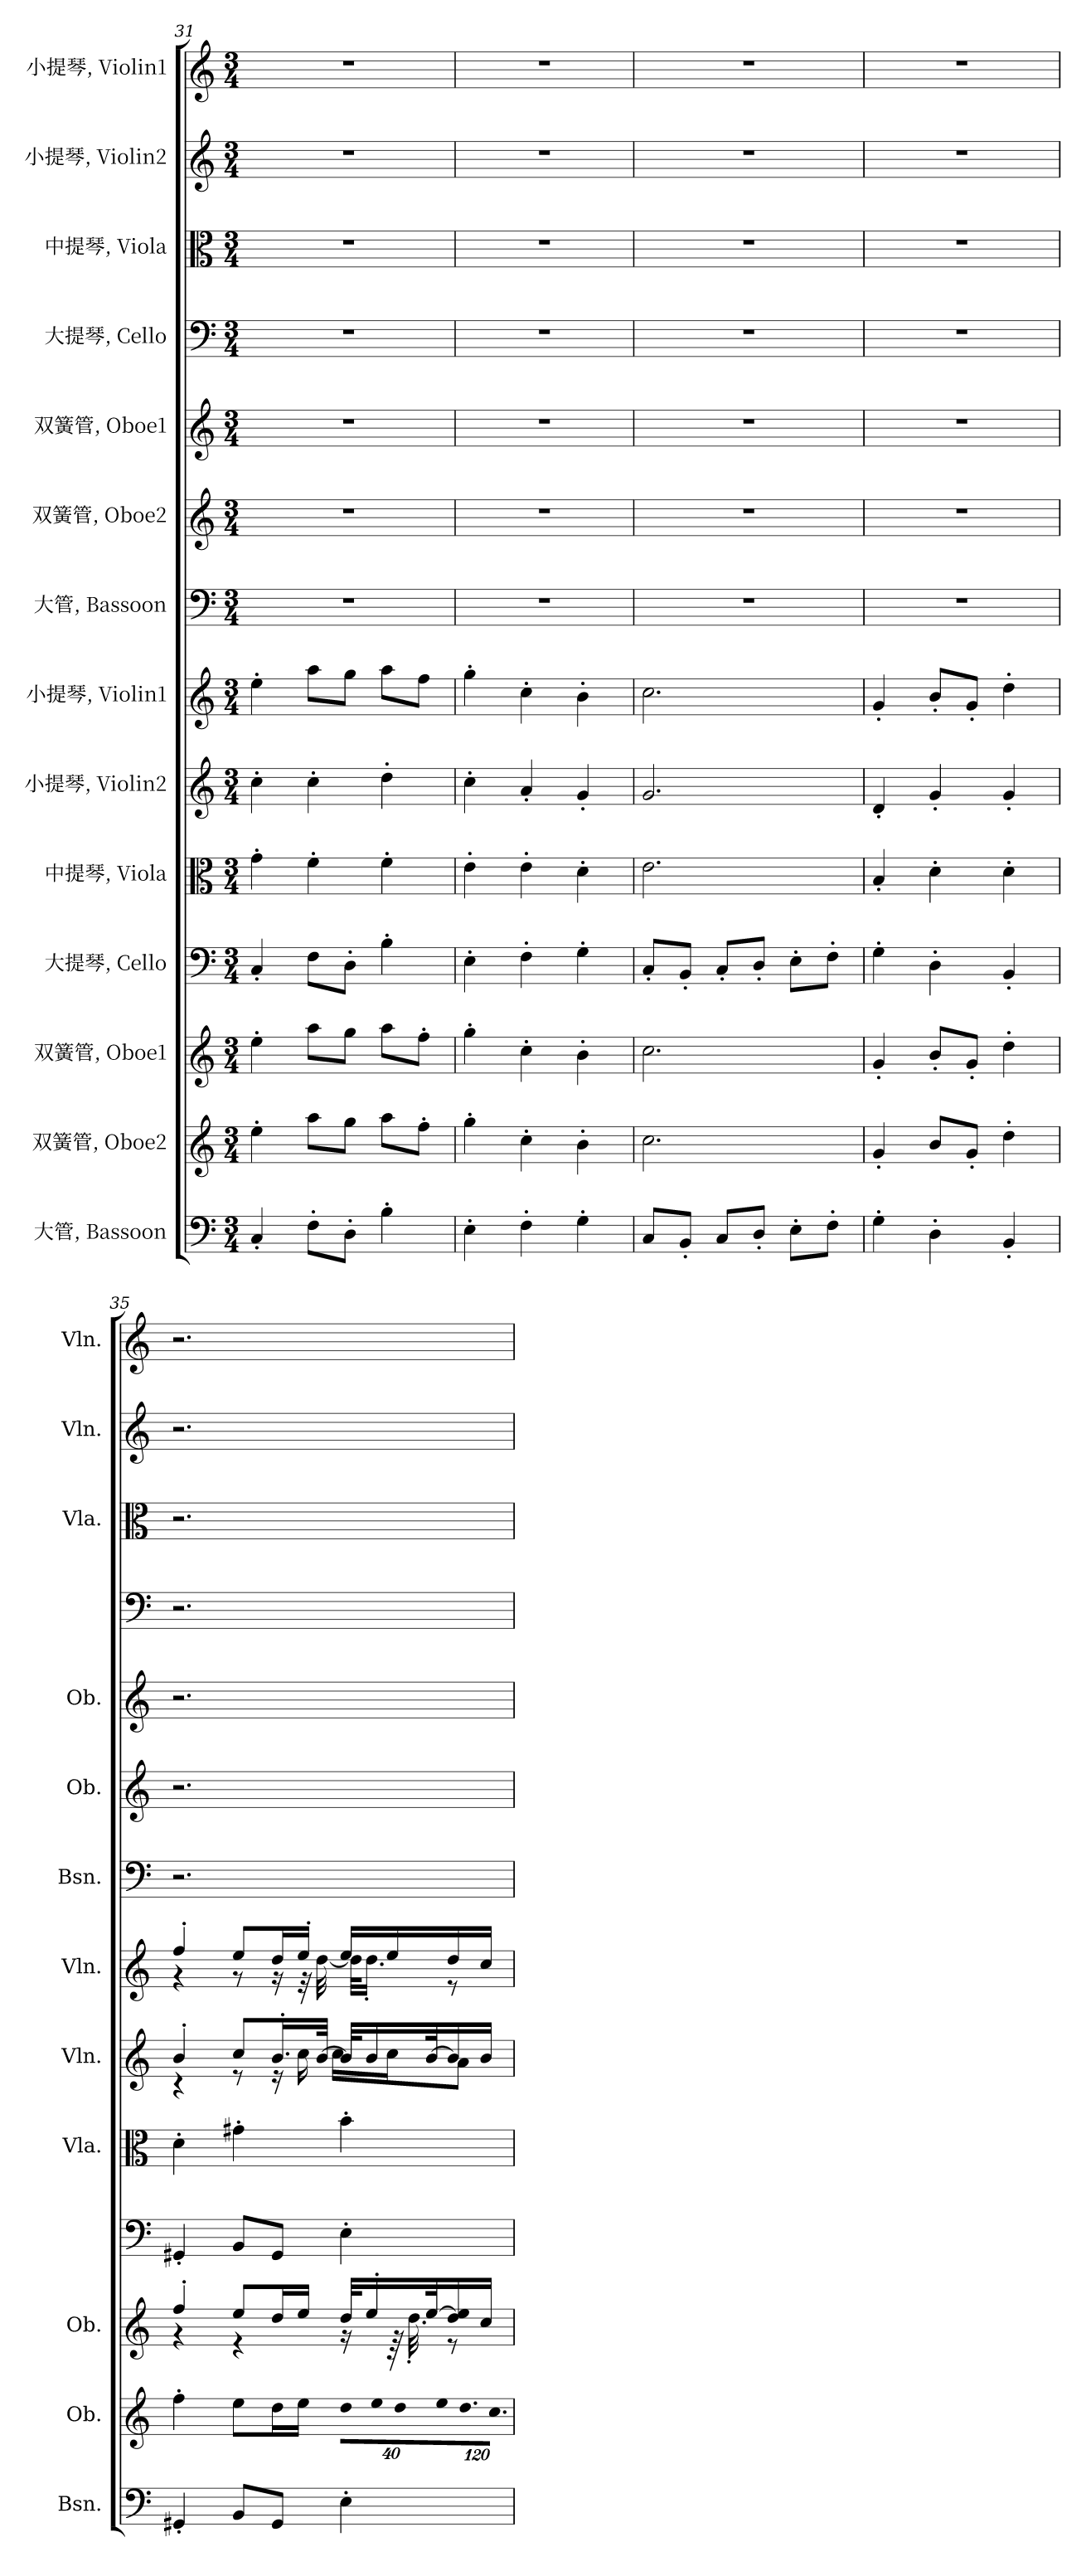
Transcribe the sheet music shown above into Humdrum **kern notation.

**kern	**kern	**kern	**kern	**kern	**kern	**kern	**kern	**kern	**kern	**kern	**kern	**kern	**kern
*part14	*part13	*part12	*part11	*part10	*part9	*part8	*part7	*part6	*part5	*part4	*part3	*part2	*part1
*staff14	*staff13	*staff12	*staff11	*staff10	*staff9	*staff8	*staff7	*staff6	*staff5	*staff4	*staff3	*staff2	*staff1
*I"大管, Bassoon	*I"双簧管, Oboe2	*I"双簧管, Oboe1	*I"大提琴, Cello	*I"中提琴, Viola	*I"小提琴, Violin2	*I"小提琴, Violin1	*I"大管, Bassoon	*I"双簧管, Oboe2	*I"双簧管, Oboe1	*I"大提琴, Cello	*I"中提琴, Viola	*I"小提琴, Violin2	*I"小提琴, Violin1
*I'Bsn.	*I'Ob.	*I'Ob.	*	*I'Vla.	*I'Vln.	*I'Vln.	*I'Bsn.	*I'Ob.	*I'Ob.	*	*I'Vla.	*I'Vln.	*I'Vln.
*clefF4	*clefG2	*clefG2	*clefF4	*clefC3	*clefG2	*clefG2	*clefF4	*clefG2	*clefG2	*clefF4	*clefC3	*clefG2	*clefG2
*k[]	*k[]	*k[]	*k[]	*k[]	*k[]	*k[]	*k[]	*k[]	*k[]	*k[]	*k[]	*k[]	*k[]
*M3/4	*M3/4	*M3/4	*M3/4	*M3/4	*M3/4	*M3/4	*M3/4	*M3/4	*M3/4	*M3/4	*M3/4	*M3/4	*M3/4
=31	=31	=31	=31	=31	=31	=31	=31	=31	=31	=31	=31	=31	=31
4C'/	4ee'\	4ee'\	4C'/	4g'\	4cc'\	4ee'\	2.r	2.r	2.r	2.r	2.r	2.r	2.r
8F'\L	8aa\L	8aa\L	8F\L	4f'\	4cc'\	8aa\L	.	.	.	.	.	.	.
8D'\J	8gg\J	8gg\J	8D'\J	.	.	8gg\J	.	.	.	.	.	.	.
4B'\	8aa\L	8aa\L	4B'\	4f'\	4dd'\	8aa\L	.	.	.	.	.	.	.
.	8ff'\J	8ff'\J	.	.	.	8ff\J	.	.	.	.	.	.	.
=32	=32	=32	=32	=32	=32	=32	=32	=32	=32	=32	=32	=32	=32
4E'\	4gg'\	4gg'\	4E'\	4e'\	4cc'\	4gg'\	2.r	2.r	2.r	2.r	2.r	2.r	2.r
4F'\	4cc'\	4cc'\	4F'\	4e'\	4a'/	4cc'\	.	.	.	.	.	.	.
4G'\	4b'\	4b'\	4G'\	4d'\	4g'/	4b'\	.	.	.	.	.	.	.
=33	=33	=33	=33	=33	=33	=33	=33	=33	=33	=33	=33	=33	=33
8C/L	2.cc\	2.cc\	8C'/L	2.e\	2.g/	2.cc\	2.r	2.r	2.r	2.r	2.r	2.r	2.r
8BB'/J	.	.	8BB'/J	.	.	.	.	.	.	.	.	.	.
8C/L	.	.	8C'/L	.	.	.	.	.	.	.	.	.	.
8D'/J	.	.	8D'/J	.	.	.	.	.	.	.	.	.	.
8E'\L	.	.	8E'\L	.	.	.	.	.	.	.	.	.	.
8F'\J	.	.	8F'\J	.	.	.	.	.	.	.	.	.	.
=34	=34	=34	=34	=34	=34	=34	=34	=34	=34	=34	=34	=34	=34
4G'\	4g'/	4g'/	4G'\	4B'/	4d'/	4g'/	2.r	2.r	2.r	2.r	2.r	2.r	2.r
4D'\	8b/L	8b'/L	4D'\	4d'\	4g'/	8b'/L	.	.	.	.	.	.	.
.	8g'/J	8g'/J	.	.	.	8g'/J	.	.	.	.	.	.	.
4BB'/	4dd'\	4dd'\	4BB'/	4d'\	4g'/	4dd'\	.	.	.	.	.	.	.
!!LO:PB:g=z
=35	=35	=35	=35	=35	=35	=35	=35	=35	=35	=35	=35	=35	=35
*	*	*^	*	*	*^	*^	*	*	*	*	*	*	*
4GG#X'/	4ff'\	4ff'/	4r	4GG#X'/	4d'\	4b'/	4r	4ff'/	4r	2.r	2.r	2.r	2.r	2.r	2.r	2.r
8BB/L	8ee\L	8ee/L	4r	8BB/L	4g#X'\	8cc/L	8r	8ee/L	8r	.	.	.	.	.	.	.
8GG#/J	16dd\L	16dd/L	.	8GG#/J	.	16.b'/L	16r	16dd/L	16r	.	.	.	.	.	.	.
.	16ee\JJ	16ee/JJ	.	.	.	.	16cc\	16ee'/JJ	32r	.	.	.	.	.	.	.
.	.	.	.	.	.	[32b/JJk	.	.	[32dd\	.	.	.	.	.	.	.
*	*Xbrackettup	*	*	*	*	*	*	*	*	*	*	*	*	*	*	*
!	!LO:N:vis=32	!	!	!	!	!	!	!	!	!	!	!	!	!	!	!
4E'\	640%23dd\LLL	32dd/KLL	16r	4E'\	4b'\	32b/KLL]	16cc\LL	16ee/LL	32dd\KLL]	.	.	.	.	.	.	.
.	.	16ee'/	.	.	.	16b/	.	.	16.dd'\JJ	.	.	.	.	.	.	.
!	!LO:N:vis=32	!	!	!	!	!	!	!	!	!	!	!	!	!	!	!
.	640%23ee\	.	.	.	.	.	.	.	.	.	.	.	.	.	.	.
.	.	.	64r	.	.	.	16cc\J	16ee/	.	.	.	.	.	.	.	.
!	!LO:N:vis=32	!	!	!	!	!	!	!	!	!	!	!	!	!	!	!
.	640%23dd\	.	.	.	.	.	.	.	.	.	.	.	.	.	.	.
.	.	.	32.dd'\	.	.	.	.	.	.	.	.	.	.	.	.	.
.	.	[32ee/K	.	.	.	[32b/K	.	.	.	.	.	.	.	.	.	.
!	!LO:N:vis=32	!	!	!	!	!	!	!	!	!	!	!	!	!	!	!
.	640%23ee\	.	.	.	.	.	.	.	.	.	.	.	.	.	.	.
.	.	16dd/ 16ee/]	8r	.	.	16b/]	8a\J	16dd/	8r	.	.	.	.	.	.	.
!	!LO:N:vis=32.	!	!	!	!	!	!	!	!	!	!	!	!	!	!	!
.	1920%103dd\	.	.	.	.	.	.	.	.	.	.	.	.	.	.	.
.	.	16cc/JJ	.	.	.	16b/JJ	.	16cc/JJ	.	.	.	.	.	.	.	.
!	!LO:N:vis=32.	!	!	!	!	!	!	!	!	!	!	!	!	!	!	!
.	1920%103cc\JJJ	.	.	.	.	.	.	.	.	.	.	.	.	.	.	.
960ryy	.	960ryy	960ryy	960ryy	960ryy	960ryy	960ryy	960ryy	960ryy	960ryy	960ryy	960ryy	960ryy	960ryy	960ryy	960ryy
*	*	*	*	*	*	*v	*v	*	*	*	*	*	*	*	*	*
*	*	*v	*v	*	*	*	*v	*v	*	*	*	*	*	*	*
=	=	=	=	=	=	=	=	=	=	=	=	=	=
*-	*-	*-	*-	*-	*-	*-	*-	*-	*-	*-	*-	*-	*-
